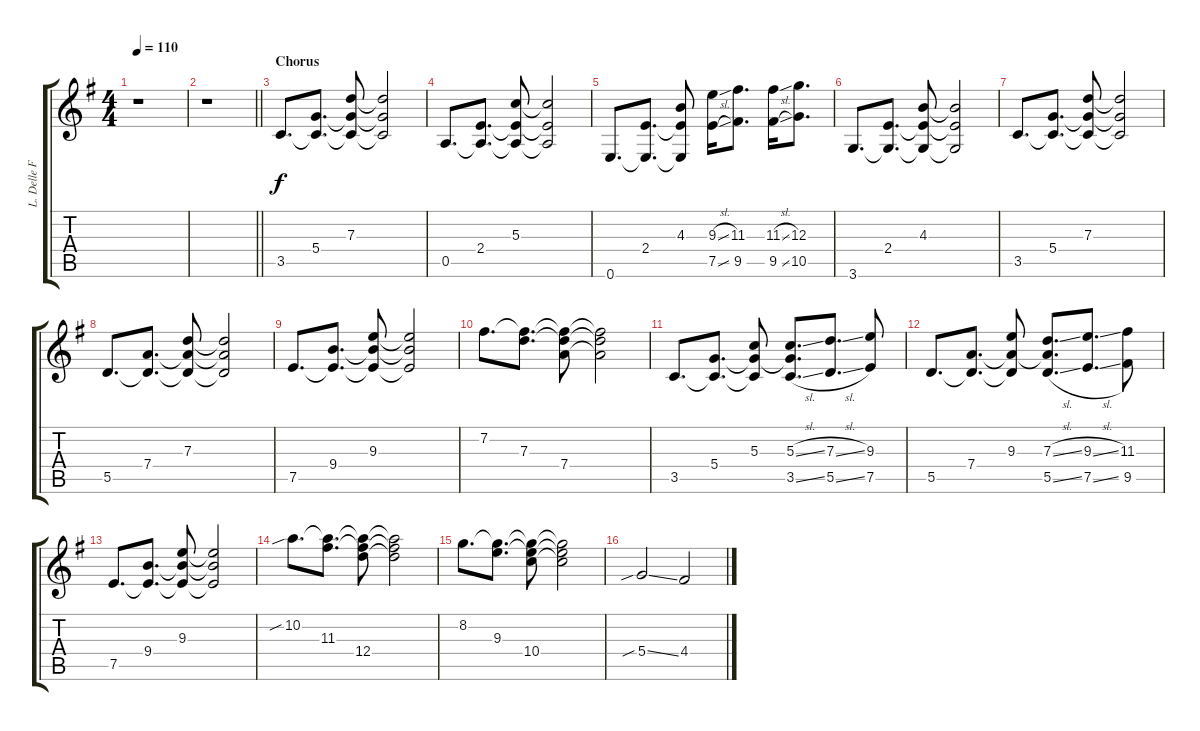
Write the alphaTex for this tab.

\track ("L. Delle Fave (Dist. Guitar L)" "L. Delle F") {instrument overdrivenguitar}
\staff {score tabs}
\tuning (E4 B3 G3 D3 A2 E2) {hide}
\ts (4 4)
\tempo 110
\clef g2
\ks eminor
r.1{dy f} |
\barLineRight lightlight
r.1 |
\section ("" "Chorus")
3.5.8{d} (5.4 3.5{t}).8{d} (7.3 5.4{t} 3.5{t}).8 (7.3{t} 5.4{t} 3.5{t}).2 |
0.5.8{d} (2.4 0.5{t}).8{d} (5.3 2.4{t} 0.5{t}).8 (5.3{t} 2.4{t} 0.5{t}).2 |
0.6.8{d} (2.4 0.6{t}).8{d} (4.3 2.4{t} 0.6{t}).8 (9.3{sl} 7.5{sl}).16 (11.3 9.5).8{d} (11.3{sl} 9.5{sl}).16 (12.3 10.5).8{d} |
3.6.8{d} (2.4 3.6{t}).8{d} (4.3 2.4{t} 3.6{t}).8 (4.3{t} 2.4{t} 3.6{t}).2 |
3.5.8{d} (5.4 3.5{t}).8{d} (7.3 5.4{t} 3.5{t}).8 (7.3{t} 5.4{t} 3.5{t}).2 |
5.5.8{d} (7.4 5.5{t}).8{d} (7.3 7.4{t} 5.5{t}).8 (7.3{t} 7.4{t} 5.5{t}).2 |
7.5.8{d} (9.4 7.5{t}).8{d} (9.3 9.4{t} 7.5{t}).8 (9.3{t} 9.4{t} 7.5{t}).2 |
7.2.8{d} (7.2{t} 7.3).8{d} (7.2{t} 7.3{t} 7.4).8 (7.2{t} 7.3{t} 7.4{t}).2 |
3.5.8{d} (5.4 3.5{t}).8{d} (5.3 5.4{t} 3.5{t}).8 (5.3{sl} 5.4{t} 3.5{sl}).8{d} (7.3{sl} 5.5{sl}).8{d} (9.3 7.5).8 |
5.5.8{d} (7.4 5.5{t}).8{d} (9.3 7.4{t} 5.5{t}).8 (7.3{sl} 7.4{t} 5.5{sl}).8{d} (9.3{sl} 7.5{sl}).8{d} (11.3 9.5).8 |
7.5.8{d} (9.4 7.5{t}).8{d} (9.3 9.4{t} 7.5{t}).8 (9.3{t} 9.4{t} 7.5{t}).2 |
10.2{sib}.8{d} (10.2{t} 11.3).8{d} (10.2{t} 11.3{t} 12.4).8 (10.2{t} 11.3{t} 12.4{t}).2 |
8.2.8{d} (8.2{t} 9.3).8{d} (8.2{t} 9.3{t} 10.4).8 (8.2{t} 9.3{t} 10.4{t}).2 |
5.4{sib ss}.2 4.4.2
